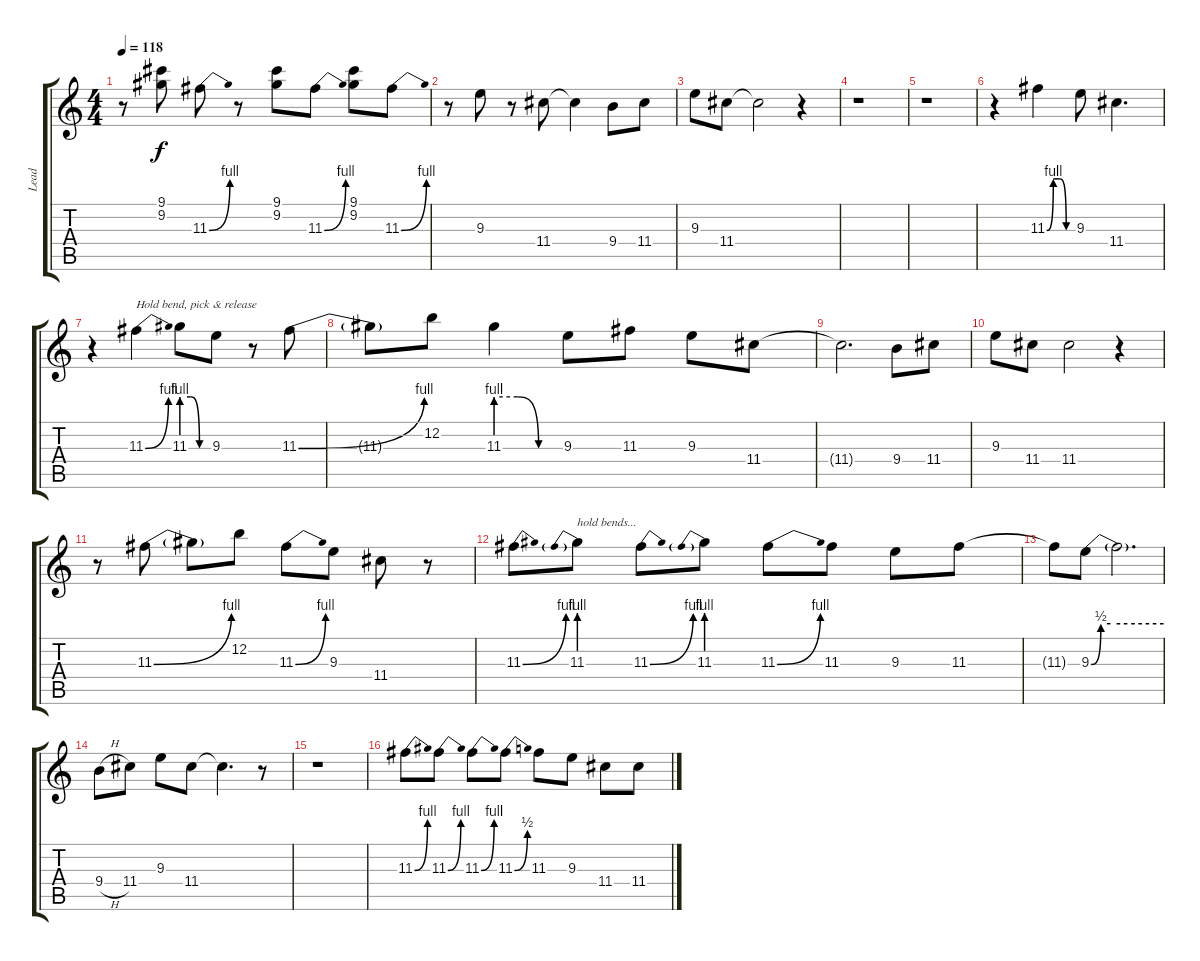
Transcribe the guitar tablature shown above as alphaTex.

\track ("Lead" "Lead") {instrument distortionguitar}
\staff {score tabs}
\tuning (E4 B3 G3 D3 A2 E2) {hide}
\ts (4 4)
\tempo 118
\clef g2
\ks c
r.8{dy f} (9.1 9.2).8 11.3{be (bend 0 0 60 4)}.8 r.8 (9.1 9.2).8 11.3{be (bend 0 0 60 4)}.8 (9.1 9.2).8 11.3{be (bend 0 0 60 4)}.8 |
r.8 9.3.8 r.8 11.4.8 11.4{t}.4 9.4.8 11.4.8 |
9.3.8 11.4.8 11.4{t}.2 r.4 |
r.1 |
r.1 |
r.4 11.3{be (custom 0 0 15 4 30 4 45 0 60 0)}.4 9.3.8 11.4.4{d} |
r.4 11.3{be (bend 0 0 60 4)}.4{txt "Hold bend, pick & release"} 11.3{be (custom 0 4 20 4 40 0 60 0)}.8 9.3.8 r.8 11.3{be (bend 0 0 60 4)}.8 |
11.3{t}.8 12.2.8 11.3{be (custom 0 4 20 4 40 0 60 0)}.4 9.3.8 11.3.8 9.3.8 11.4.8 |
11.4{t}.2{d} 9.4.8 11.4.8 |
9.3.8 11.4.8 11.4.2 r.4 |
r.8 11.3{be (bend 0 0 60 4)}.8 11.3{t}.8 12.2.8 11.3{be (bend 0 0 60 4)}.8 9.3.8 11.4.8 r.8 |
11.3{be (bend 0 0 60 4)}.8 11.3{be (prebend 0 4 60 4)}.8{txt "hold bends..."} 11.3{be (bend 0 0 60 4)}.8 11.3{be (prebend 0 4 60 4)}.8 11.3{be (bend 0 0 60 4)}.8 11.3.8 9.3.8 11.3.8 |
11.3{t}.8 9.3{be (custom 0 0 8 2 16 2 30 2 60 2)}.8 9.3{t}.2{d} |
9.4{h}.8 11.4.8 9.3.8 11.4.8 11.4{t}.4{d} r.8 |
r.1 |
11.3{be (bend 0 0 60 4)}.8 11.3{be (bend 0 0 60 4)}.8 11.3{be (bend 0 0 60 4)}.8 11.3{be (bend 0 0 60 2)}.8 11.3.8 9.3.8 11.4.8 11.4.8
